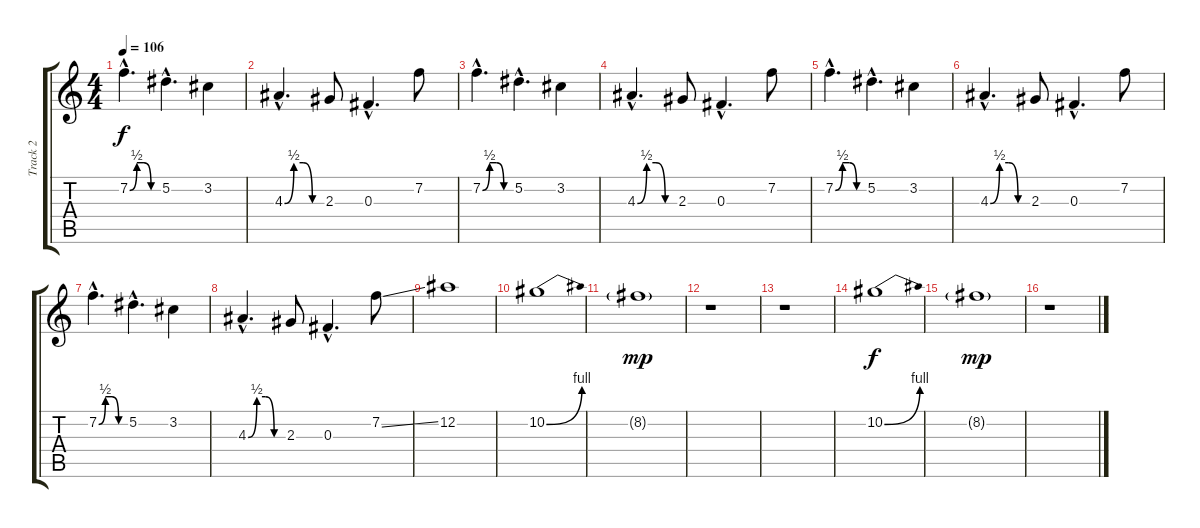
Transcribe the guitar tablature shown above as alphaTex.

\track ("Track 2" "Track 2") {instrument distortionguitar}
\staff {score tabs}
\tuning (Eb4 Bb3 Gb3 Db3 Ab2 Eb2) {hide}
\ts (4 4)
\tempo 106
\clef g2
\ks c
7.2{be (custom 0 0 15 2 30 2 45 0 60 0) hac}.4{d dy f} 5.2{hac}.4{d} 3.2.4 |
4.3{be (custom 0 0 15 2 30 2 45 0 60 0) hac}.4{d} 2.3.8 0.3{hac}.4{d} 7.2.8 |
7.2{be (custom 0 0 15 2 30 2 45 0 60 0) hac}.4{d} 5.2{hac}.4{d} 3.2.4 |
4.3{be (custom 0 0 15 2 30 2 45 0 60 0) hac}.4{d} 2.3.8 0.3{hac}.4{d} 7.2.8 |
7.2{be (custom 0 0 15 2 30 2 45 0 60 0) hac}.4{d} 5.2{hac}.4{d} 3.2.4 |
4.3{be (custom 0 0 15 2 30 2 45 0 60 0) hac}.4{d} 2.3.8 0.3{hac}.4{d} 7.2.8 |
7.2{be (custom 0 0 15 2 30 2 45 0 60 0) hac}.4{d} 5.2{hac}.4{d} 3.2.4 |
4.3{be (custom 0 0 15 2 30 2 45 0 60 0) hac}.4{d} 2.3.8 0.3{hac}.4{d} 7.2{ss}.8 |
12.2.1 |
10.2{be (bend 0 0 60 4)}.1 |
8.2{g}.1{dy mp} |
r.1 |
r.1 |
10.2{be (bend 0 0 60 4)}.1{dy f} |
8.2{g}.1{dy mp} |
r.1
